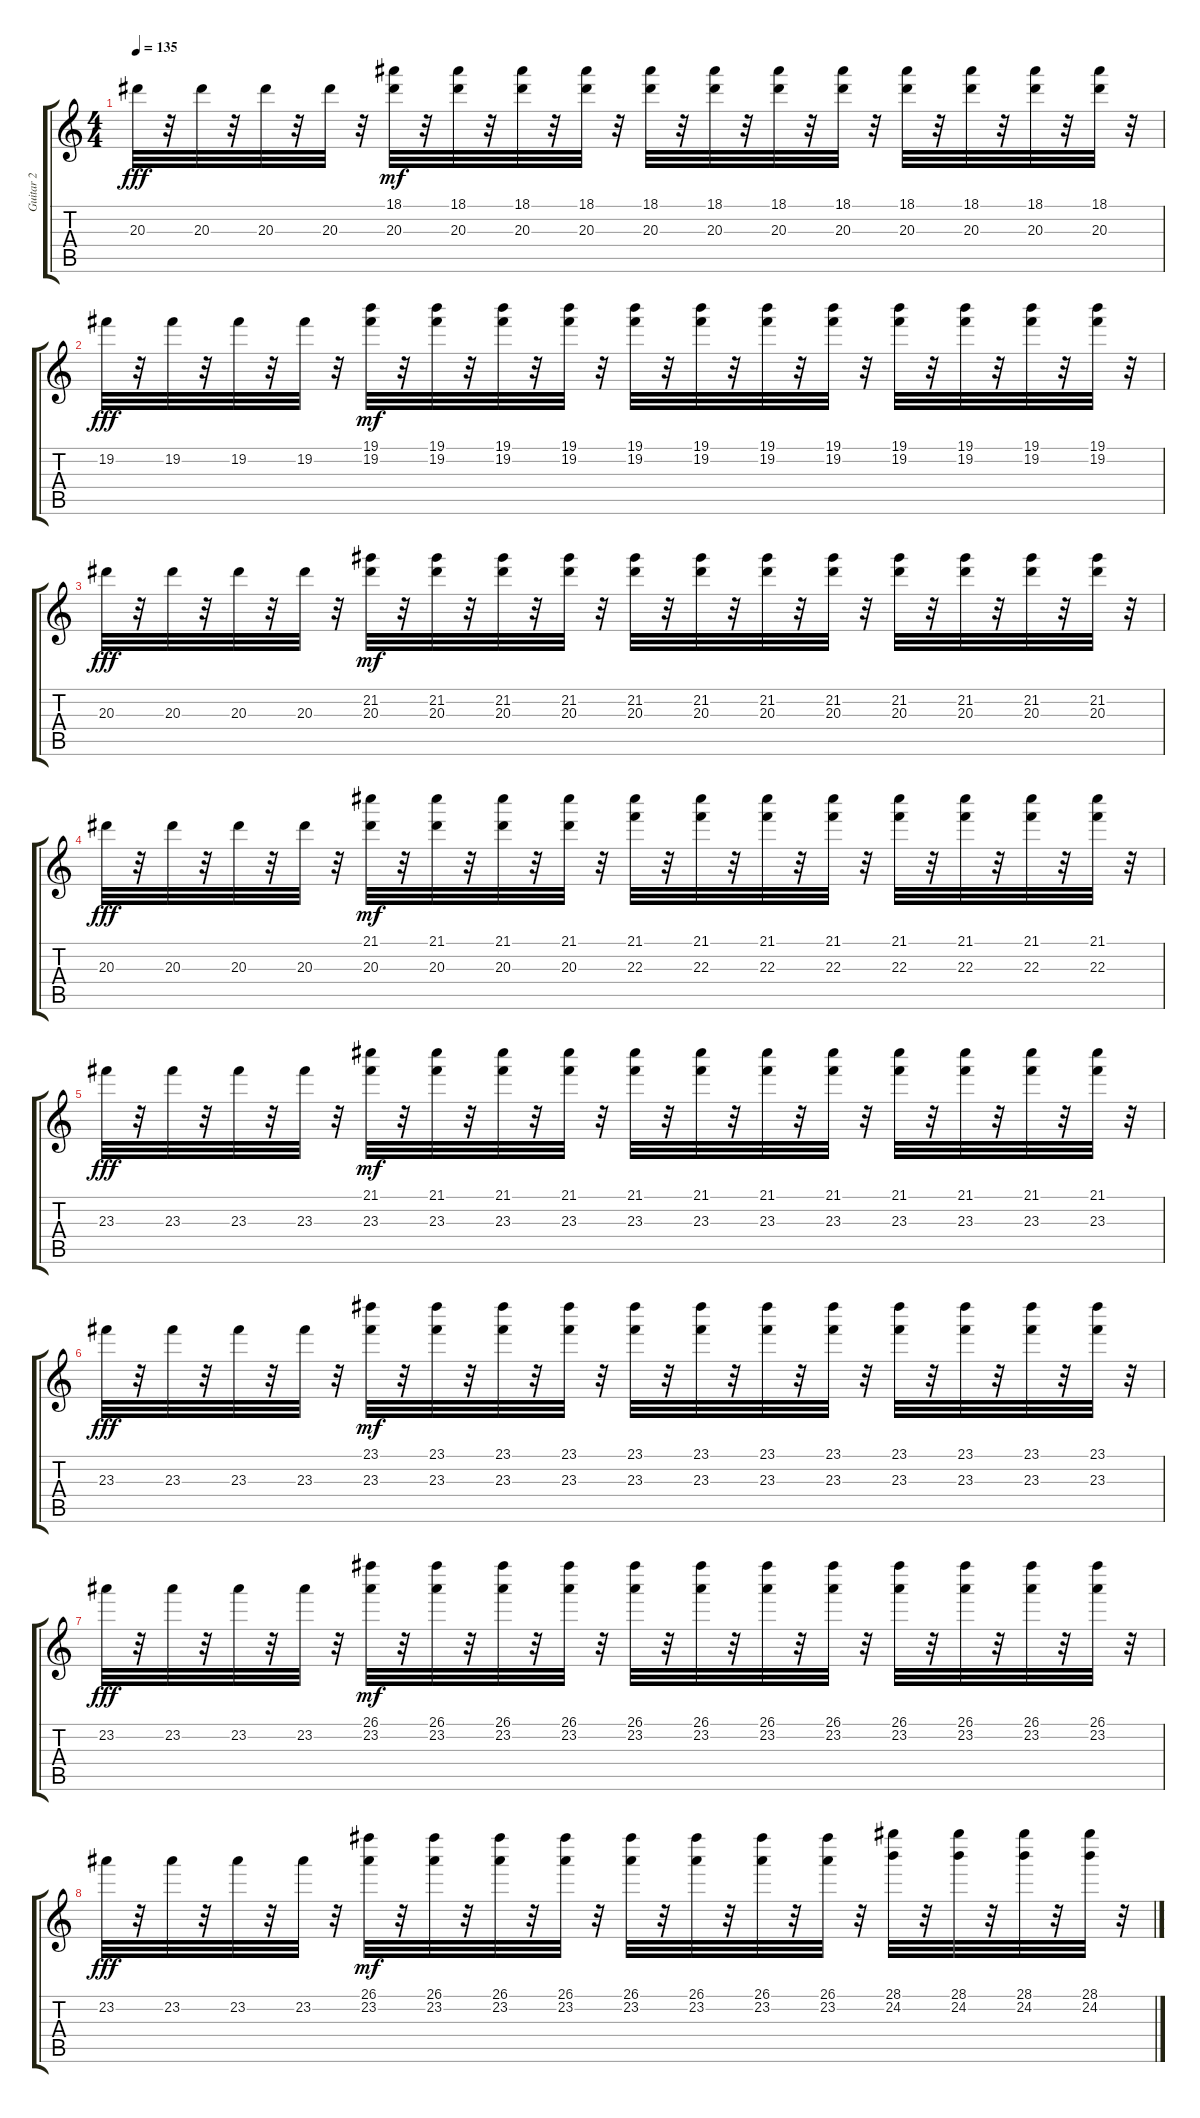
\track ("Guitar 2" "Guitar 2") {instrument overdrivenguitar}
\staff {score tabs}
\tuning (E4 B3 G3 D3 A2 E2) {hide}
\ts (4 4)
\tempo 135
\clef g2
\ks c
20.3.32{dy fff} r.32 20.3.32 r.32 20.3.32 r.32 20.3.32 r.32 (18.1 20.3).32{dy mf} r.32 (18.1 20.3).32 r.32 (18.1 20.3).32 r.32 (18.1 20.3).32 r.32 (18.1 20.3).32 r.32 (18.1 20.3).32 r.32 (18.1 20.3).32 r.32 (18.1 20.3).32 r.32 (18.1 20.3).32 r.32 (18.1 20.3).32 r.32 (18.1 20.3).32 r.32 (18.1 20.3).32 r.32 |
19.2.32{dy fff} r.32 19.2.32 r.32 19.2.32 r.32 19.2.32 r.32 (19.1 19.2).32{dy mf} r.32 (19.1 19.2).32 r.32 (19.1 19.2).32 r.32 (19.1 19.2).32 r.32 (19.1 19.2).32 r.32 (19.1 19.2).32 r.32 (19.1 19.2).32 r.32 (19.1 19.2).32 r.32 (19.1 19.2).32 r.32 (19.1 19.2).32 r.32 (19.1 19.2).32 r.32 (19.1 19.2).32 r.32 |
20.3.32{dy fff} r.32 20.3.32 r.32 20.3.32 r.32 20.3.32 r.32 (21.2 20.3).32{dy mf} r.32 (21.2 20.3).32 r.32 (21.2 20.3).32 r.32 (21.2 20.3).32 r.32 (21.2 20.3).32 r.32 (21.2 20.3).32 r.32 (21.2 20.3).32 r.32 (21.2 20.3).32 r.32 (21.2 20.3).32 r.32 (21.2 20.3).32 r.32 (21.2 20.3).32 r.32 (21.2 20.3).32 r.32 |
20.3.32{dy fff} r.32 20.3.32 r.32 20.3.32 r.32 20.3.32 r.32 (21.1 20.3).32{dy mf} r.32 (21.1 20.3).32 r.32 (21.1 20.3).32 r.32 (21.1 20.3).32 r.32 (21.1 22.3).32 r.32 (21.1 22.3).32 r.32 (21.1 22.3).32 r.32 (21.1 22.3).32 r.32 (21.1 22.3).32 r.32 (21.1 22.3).32 r.32 (21.1 22.3).32 r.32 (21.1 22.3).32 r.32 |
23.3.32{dy fff} r.32 23.3.32 r.32 23.3.32 r.32 23.3.32 r.32 (21.1 23.3).32{dy mf} r.32 (21.1 23.3).32 r.32 (21.1 23.3).32 r.32 (21.1 23.3).32 r.32 (21.1 23.3).32 r.32 (21.1 23.3).32 r.32 (21.1 23.3).32 r.32 (21.1 23.3).32 r.32 (21.1 23.3).32 r.32 (21.1 23.3).32 r.32 (21.1 23.3).32 r.32 (21.1 23.3).32 r.32 |
23.3.32{dy fff} r.32 23.3.32 r.32 23.3.32 r.32 23.3.32 r.32 (23.1 23.3).32{dy mf} r.32 (23.1 23.3).32 r.32 (23.1 23.3).32 r.32 (23.1 23.3).32 r.32 (23.1 23.3).32 r.32 (23.1 23.3).32 r.32 (23.1 23.3).32 r.32 (23.1 23.3).32 r.32 (23.1 23.3).32 r.32 (23.1 23.3).32 r.32 (23.1 23.3).32 r.32 (23.1 23.3).32 r.32 |
23.2.32{dy fff} r.32 23.2.32 r.32 23.2.32 r.32 23.2.32 r.32 (26.1 23.2).32{dy mf} r.32 (26.1 23.2).32 r.32 (26.1 23.2).32 r.32 (26.1 23.2).32 r.32 (26.1 23.2).32 r.32 (26.1 23.2).32 r.32 (26.1 23.2).32 r.32 (26.1 23.2).32 r.32 (26.1 23.2).32 r.32 (26.1 23.2).32 r.32 (26.1 23.2).32 r.32 (26.1 23.2).32 r.32 |
23.2.32{dy fff} r.32 23.2.32 r.32 23.2.32 r.32 23.2.32 r.32 (26.1 23.2).32{dy mf} r.32 (26.1 23.2).32 r.32 (26.1 23.2).32 r.32 (26.1 23.2).32 r.32 (26.1 23.2).32 r.32 (26.1 23.2).32 r.32 (26.1 23.2).32 r.32 (26.1 23.2).32 r.32 (28.1 24.2).32 r.32 (28.1 24.2).32 r.32 (28.1 24.2).32 r.32 (28.1 24.2).32 r.32
